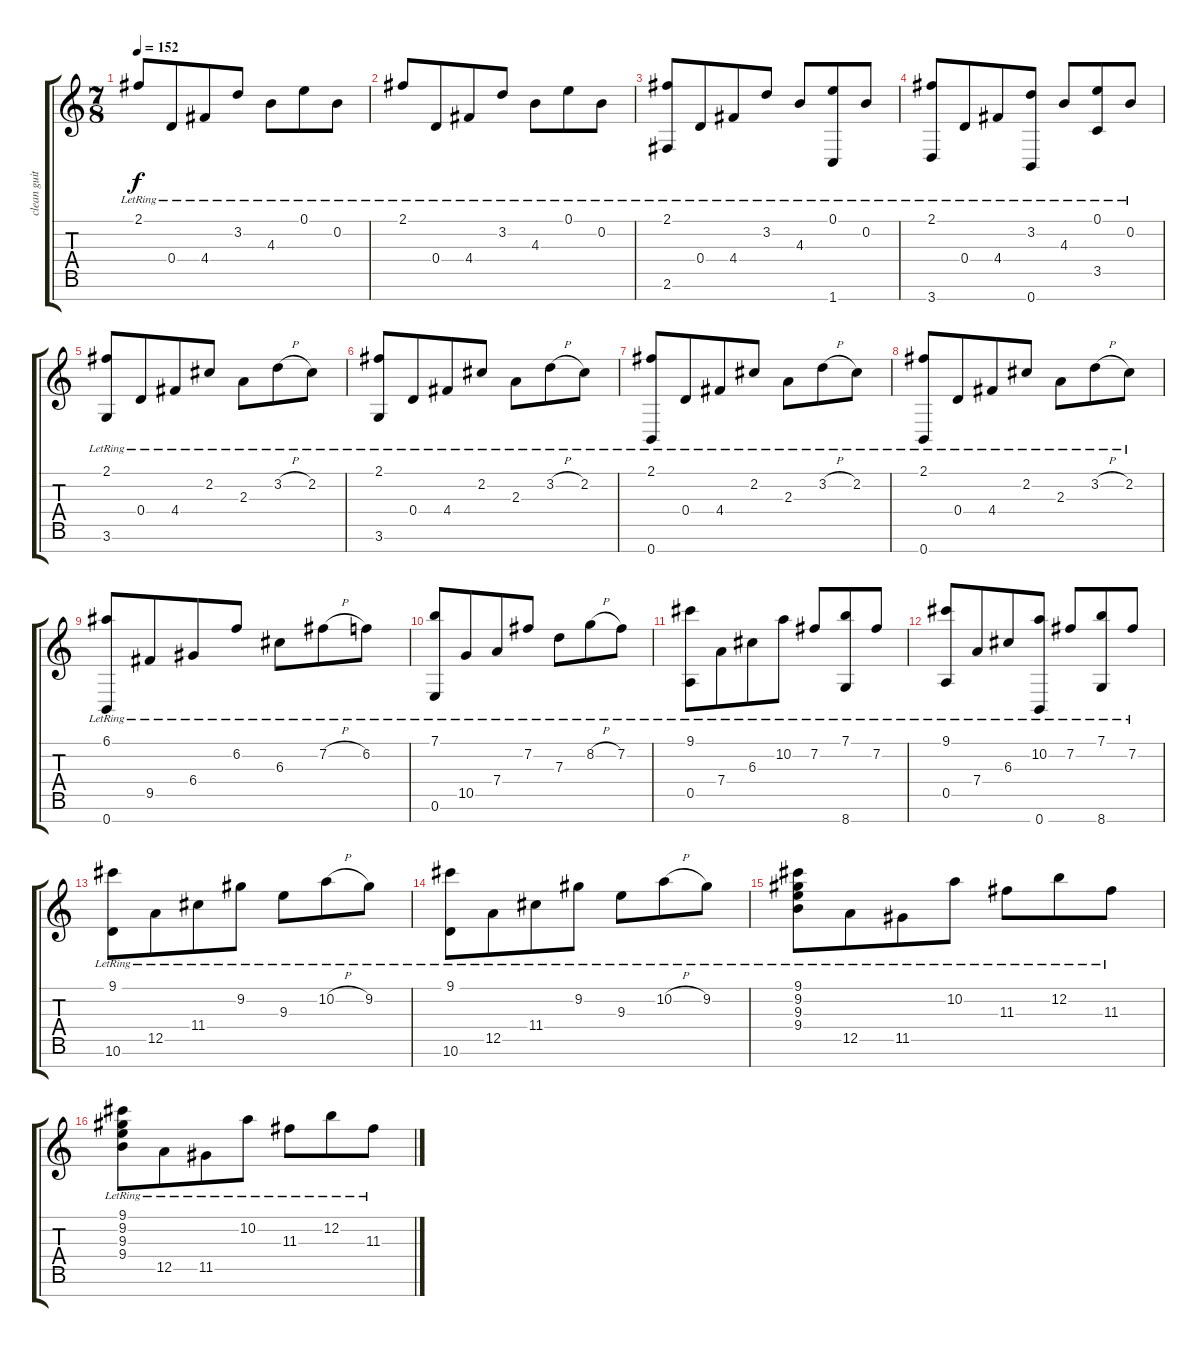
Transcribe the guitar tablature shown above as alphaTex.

\track ("clean guitar 1" "clean guit") {instrument acousticguitarsteel}
\staff {score tabs}
\tuning (E4 B3 G3 D3 A2 E2 B1) {hide}
\ts (7 8)
\tempo 152
\clef g2
\ks c
2.1{lr}.8{dy f} 0.4{lr}.8 4.4{lr}.8 3.2{lr}.8 4.3{lr}.8 0.1{lr}.8 0.2{lr}.8 |
2.1{lr}.8 0.4{lr}.8 4.4{lr}.8 3.2{lr}.8 4.3{lr}.8 0.1{lr}.8 0.2{lr}.8 |
(2.1{lr} 2.6{lr}).8 0.4{lr}.8 4.4{lr}.8 3.2{lr}.8 4.3{lr}.8 (0.1{lr} 1.7{lr}).8 0.2{lr}.8 |
(2.1{lr} 3.7{lr}).8 0.4{lr}.8 4.4{lr}.8 (3.2{lr} 0.7{lr}).8 4.3{lr}.8 (0.1{lr} 3.5{lr}).8 0.2{lr}.8 |
(2.1{lr} 3.6{lr}).8 0.4{lr}.8 4.4{lr}.8 2.2{lr}.8 2.3{lr}.8 3.2{h lr}.8 2.2{lr}.8 |
(2.1{lr} 3.6{lr}).8 0.4{lr}.8 4.4{lr}.8 2.2{lr}.8 2.3{lr}.8 3.2{h lr}.8 2.2{lr}.8 |
(2.1{lr} 0.7{lr}).8 0.4{lr}.8 4.4{lr}.8 2.2{lr}.8 2.3{lr}.8 3.2{h lr}.8 2.2{lr}.8 |
(2.1{lr} 0.7{lr}).8 0.4{lr}.8 4.4{lr}.8 2.2{lr}.8 2.3{lr}.8 3.2{h lr}.8 2.2{lr}.8 |
(6.1{lr} 0.7{lr}).8 9.5{lr}.8 6.4{lr}.8 6.2{lr}.8 6.3{lr}.8 7.2{h lr}.8 6.2{lr}.8 |
(7.1{lr} 0.6{lr}).8 10.5{lr}.8 7.4{lr}.8 7.2{lr}.8 7.3{lr}.8 8.2{h lr}.8 7.2{lr}.8 |
(9.1{lr} 0.5{lr}).8 7.4{lr}.8 6.3{lr}.8 10.2{lr}.8 7.2{lr}.8 (7.1{lr} 8.7{lr}).8 7.2{lr}.8 |
(9.1{lr} 0.5{lr}).8 7.4{lr}.8 6.3{lr}.8 (10.2{lr} 0.7{lr}).8 7.2{lr}.8 (7.1{lr} 8.7{lr}).8 7.2{lr}.8 |
(9.1{lr} 10.6{lr}).8 12.5{lr}.8 11.4{lr}.8 9.2{lr}.8 9.3{lr}.8 10.2{h lr}.8 9.2{lr}.8 |
(9.1{lr} 10.6{lr}).8 12.5{lr}.8 11.4{lr}.8 9.2{lr}.8 9.3{lr}.8 10.2{h lr}.8 9.2{lr}.8 |
(9.1{lr} 9.2{lr} 9.3{lr} 9.4{lr}).8 12.5{lr}.8 11.5{lr}.8 10.2{lr}.8 11.3{lr}.8 12.2{lr}.8 11.3{lr}.8 |
(9.1{lr} 9.2{lr} 9.3{lr} 9.4{lr}).8 12.5{lr}.8 11.5{lr}.8 10.2{lr}.8 11.3{lr}.8 12.2{lr}.8 11.3{lr}.8
